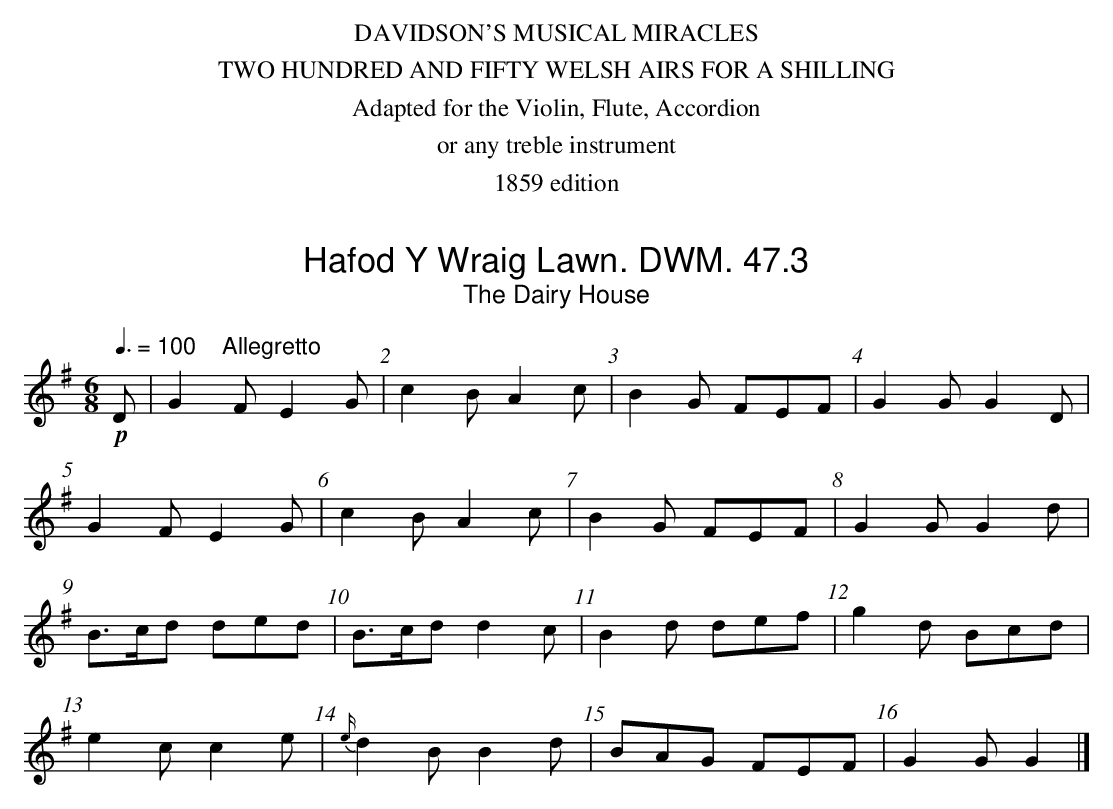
X:1
T:Hafod Y Wraig Lawn. DWM. 47.3
T:Dairy House, The
M:6/8
L:1/8
Q:3/8=100 "    Allegretto"
K:G
!p!D|G2F E2G|c2B A2c|B2G FEF|G2G G2D|
G2F E2G|c2B A2c|B2G FEF|G2G G2d|
B>cd ded|B>cd d2c|B2d def|g2d Bcd|
e2c c2e|{e/}d2B B2d|BAG FEF|G2G G2|]
